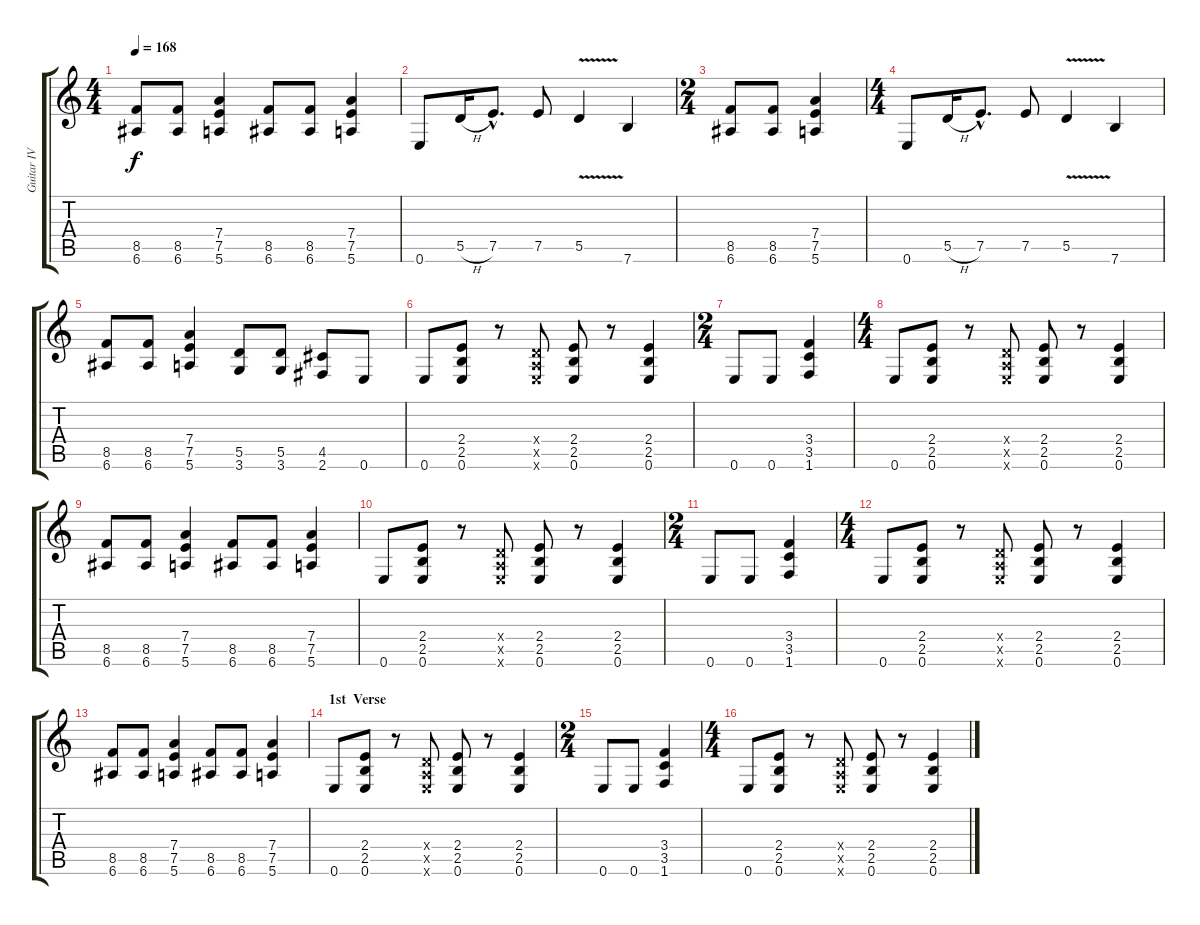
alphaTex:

\track ("Guitar IV" "Guitar IV") {instrument distortionguitar}
\staff {score tabs}
\tuning (E4 B3 G3 D3 A2 E2) {hide}
\ts (4 4)
\tempo 168
\clef g2
\ks c
(8.5 6.6).8{dy f} (8.5 6.6).8 (7.4 7.5 5.6).4 (8.5 6.6).8 (8.5 6.6).8 (7.4 7.5 5.6).4 |
0.6.8 5.5{h}.16 7.5{hac}.8{d} 7.5.8 5.5{v}.4 7.6.4 |
\ts (2 4)
(8.5 6.6).8 (8.5 6.6).8 (7.4 7.5 5.6).4 |
\ts (4 4)
0.6.8 5.5{h}.16 7.5{hac}.8{d} 7.5.8 5.5{v}.4 7.6.4 |
(8.5 6.6).8 (8.5 6.6).8 (7.4 7.5 5.6).4 (5.5 3.6).8 (5.5 3.6).8 (4.5 2.6).8 0.6.8 |
0.6.8 (2.4 2.5 0.6).8 r.8 (0.4{x} 0.5{x} 0.6{x}).8 (2.4 2.5 0.6).8 r.8 (2.4 2.5 0.6).4 |
\ts (2 4)
0.6.8 0.6.8 (3.4 3.5 1.6).4 |
\ts (4 4)
0.6.8 (2.4 2.5 0.6).8 r.8 (0.4{x} 0.5{x} 0.6{x}).8 (2.4 2.5 0.6).8 r.8 (2.4 2.5 0.6).4 |
(8.5 6.6).8 (8.5 6.6).8 (7.4 7.5 5.6).4 (8.5 6.6).8 (8.5 6.6).8 (7.4 7.5 5.6).4 |
0.6.8 (2.4 2.5 0.6).8 r.8 (0.4{x} 0.5{x} 0.6{x}).8 (2.4 2.5 0.6).8 r.8 (2.4 2.5 0.6).4 |
\ts (2 4)
0.6.8 0.6.8 (3.4 3.5 1.6).4 |
\ts (4 4)
0.6.8 (2.4 2.5 0.6).8 r.8 (0.4{x} 0.5{x} 0.6{x}).8 (2.4 2.5 0.6).8 r.8 (2.4 2.5 0.6).4 |
(8.5 6.6).8 (8.5 6.6).8 (7.4 7.5 5.6).4 (8.5 6.6).8 (8.5 6.6).8 (7.4 7.5 5.6).4 |
\section ("" "1st  Verse")
0.6.8 (2.4 2.5 0.6).8 r.8 (0.4{x} 0.5{x} 0.6{x}).8 (2.4 2.5 0.6).8 r.8 (2.4 2.5 0.6).4 |
\ts (2 4)
0.6.8 0.6.8 (3.4 3.5 1.6).4 |
\ts (4 4)
0.6.8 (2.4 2.5 0.6).8 r.8 (0.4{x} 0.5{x} 0.6{x}).8 (2.4 2.5 0.6).8 r.8 (2.4 2.5 0.6).4
